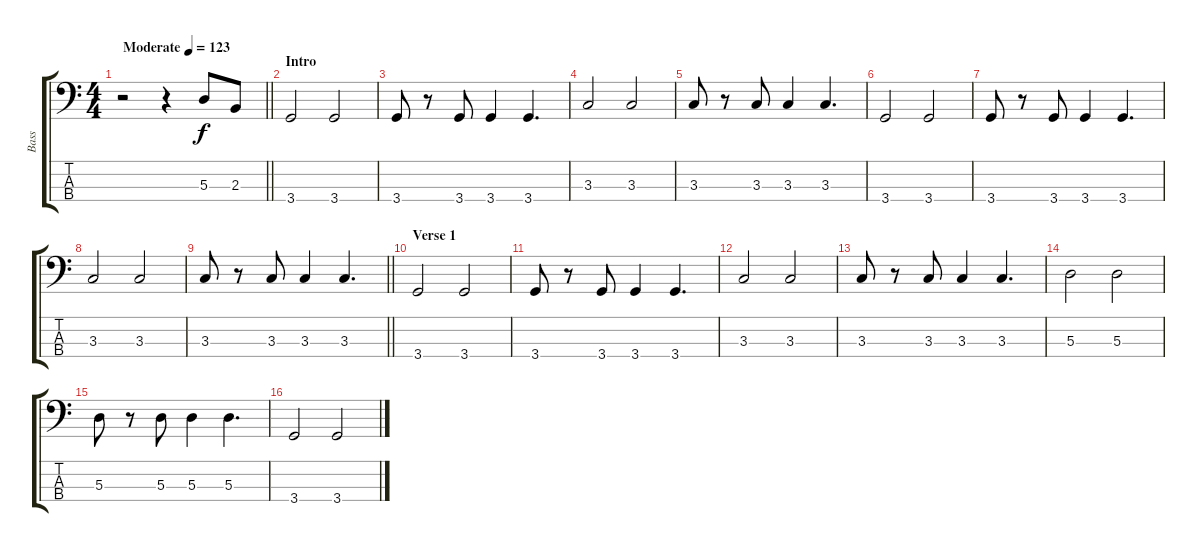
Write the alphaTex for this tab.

\track ("Bass" "Bass") {instrument electricbassfinger}
\staff {score tabs}
\tuning (G2 D2 A1 E1) {hide}
\ts (4 4)
\tempo (123 "Moderate")
\clef f4
\barLineRight lightlight
\ks c
r.2{dy f instrument electricbassfinger} r.4 5.3.8 2.3.8 |
\section ("" "Intro")
3.4.2 3.4.2 |
3.4.8 r.8 3.4.8 3.4.4 3.4.4{d} |
3.3.2 3.3.2 |
3.3.8 r.8 3.3.8 3.3.4 3.3.4{d} |
3.4.2 3.4.2 |
3.4.8 r.8 3.4.8 3.4.4 3.4.4{d} |
3.3.2 3.3.2 |
\barLineRight lightlight
3.3.8 r.8 3.3.8 3.3.4 3.3.4{d} |
\section ("" "Verse 1")
3.4.2 3.4.2 |
3.4.8 r.8 3.4.8 3.4.4 3.4.4{d} |
3.3.2 3.3.2 |
3.3.8 r.8 3.3.8 3.3.4 3.3.4{d} |
5.3.2 5.3.2 |
5.3.8 r.8 5.3.8 5.3.4 5.3.4{d} |
3.4.2 3.4.2
